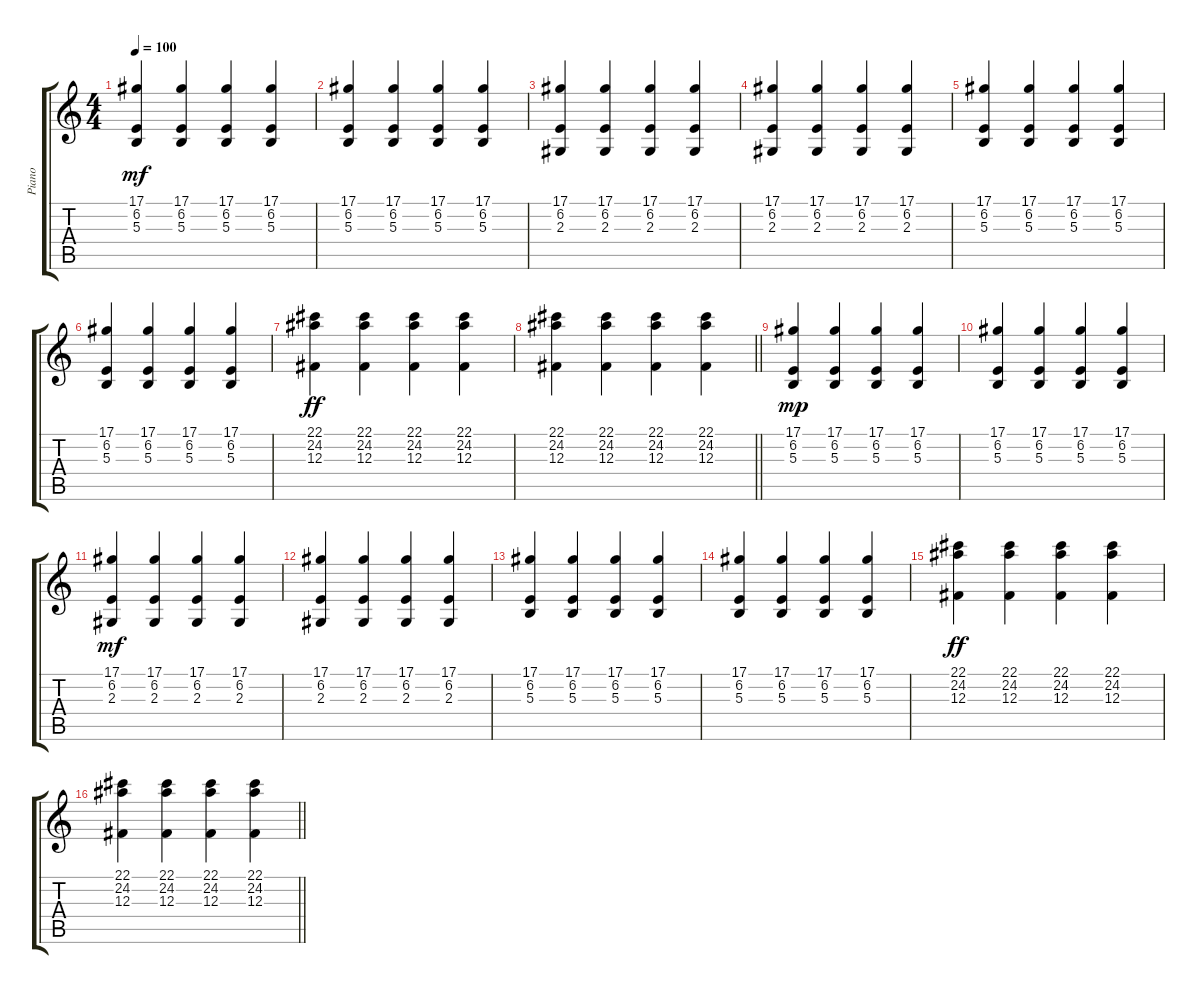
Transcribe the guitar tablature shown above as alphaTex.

\track ("Piano" "Piano") {instrument acousticgrandpiano}
\staff {score tabs}
\tuning (Eb4 Bb3 Gb3 Db3 Ab2 Db2) {hide}
\ts (4 4)
\section ("" "")
\tempo 100
\clef g2
\ks c
(17.1 6.2 5.3).4{dy mf} (17.1 6.2 5.3).4 (17.1 6.2 5.3).4 (17.1 6.2 5.3).4 |
(17.1 6.2 5.3).4 (17.1 6.2 5.3).4 (17.1 6.2 5.3).4 (17.1 6.2 5.3).4 |
(17.1 6.2 2.3).4 (17.1 6.2 2.3).4 (17.1 6.2 2.3).4 (17.1 6.2 2.3).4 |
(17.1 6.2 2.3).4 (17.1 6.2 2.3).4 (17.1 6.2 2.3).4 (17.1 6.2 2.3).4 |
(17.1 6.2 5.3).4 (17.1 6.2 5.3).4 (17.1 6.2 5.3).4 (17.1 6.2 5.3).4 |
(17.1 6.2 5.3).4 (17.1 6.2 5.3).4 (17.1 6.2 5.3).4 (17.1 6.2 5.3).4 |
(22.1 24.2 12.3).4{dy ff} (22.1 24.2 12.3).4 (22.1 24.2 12.3).4 (22.1 24.2 12.3).4 |
\barLineRight lightlight
(22.1 24.2 12.3).4 (22.1 24.2 12.3).4 (22.1 24.2 12.3).4 (22.1 24.2 12.3).4 |
\section ("" "")
(17.1 6.2 5.3).4{dy mp} (17.1 6.2 5.3).4 (17.1 6.2 5.3).4 (17.1 6.2 5.3).4 |
(17.1 6.2 5.3).4 (17.1 6.2 5.3).4 (17.1 6.2 5.3).4 (17.1 6.2 5.3).4 |
(17.1 6.2 2.3).4{dy mf} (17.1 6.2 2.3).4 (17.1 6.2 2.3).4 (17.1 6.2 2.3).4 |
(17.1 6.2 2.3).4 (17.1 6.2 2.3).4 (17.1 6.2 2.3).4 (17.1 6.2 2.3).4 |
(17.1 6.2 5.3).4{volume 16} (17.1 6.2 5.3).4 (17.1 6.2 5.3).4 (17.1 6.2 5.3).4 |
(17.1 6.2 5.3).4 (17.1 6.2 5.3).4 (17.1 6.2 5.3).4 (17.1 6.2 5.3).4 |
(22.1 24.2 12.3).4{dy ff} (22.1 24.2 12.3).4 (22.1 24.2 12.3).4 (22.1 24.2 12.3).4 |
\barLineRight lightlight
(22.1 24.2 12.3).4 (22.1 24.2 12.3).4 (22.1 24.2 12.3).4 (22.1 24.2 12.3).4
